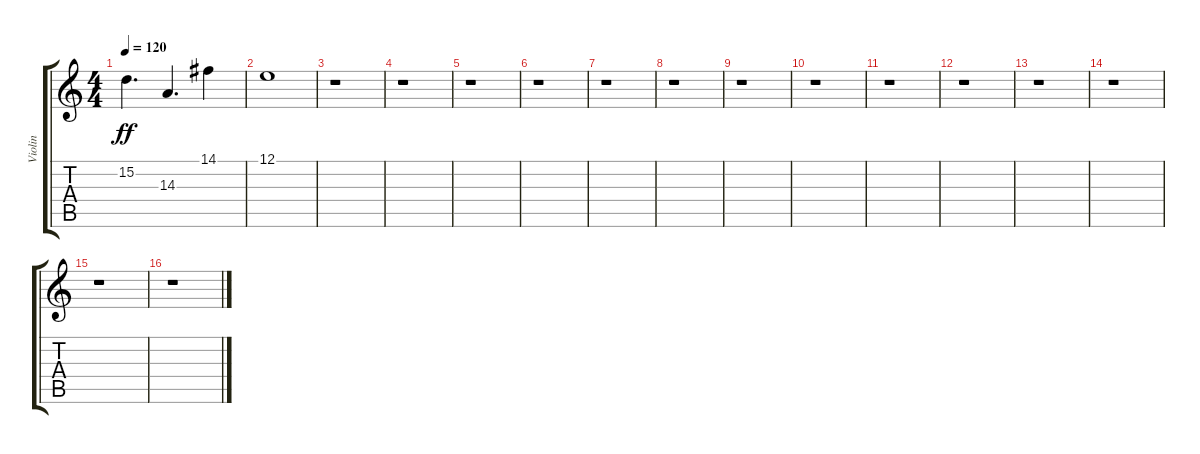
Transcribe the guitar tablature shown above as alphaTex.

\track ("Violin" "Violin") {instrument violin}
\staff {score tabs}
\tuning (E4 B3 G3 D3 A2 E2) {hide}
\ts (4 4)
\tempo 120
\clef g2
\ks c
15.2.4{d dy ff} 14.3.4{d} 14.1.4 |
12.1.1 |
r.1 |
r.1 |
r.1 |
r.1 |
r.1 |
r.1 |
r.1 |
r.1 |
r.1 |
r.1 |
r.1 |
r.1 |
r.1 |
r.1
